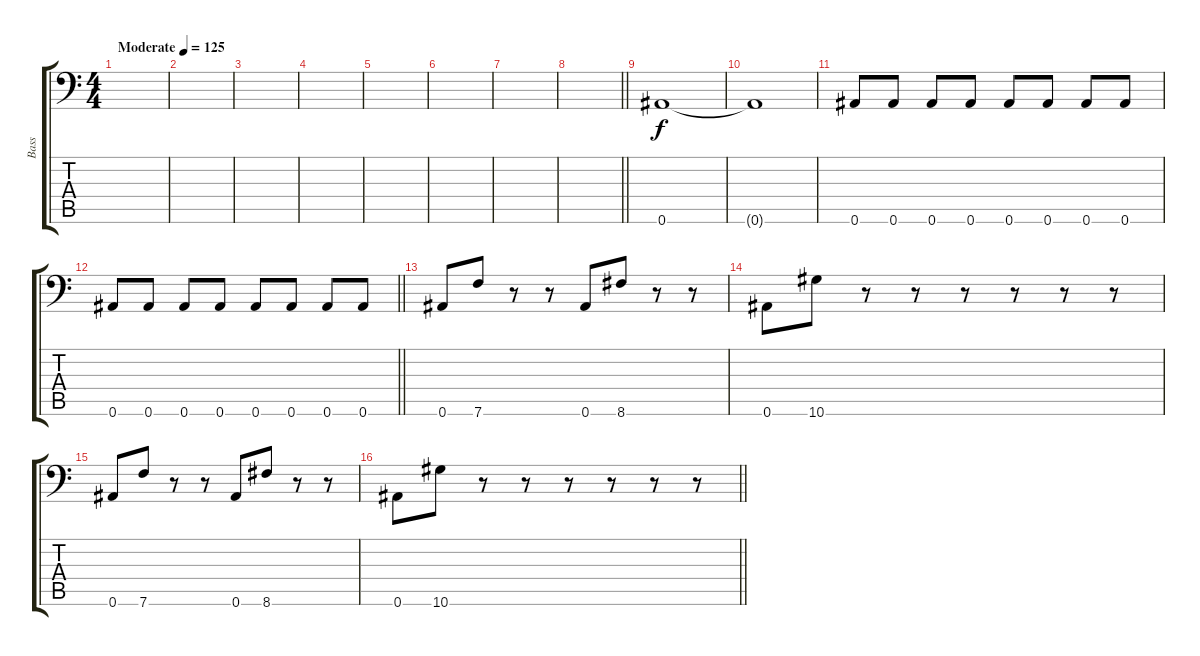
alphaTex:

\track ("Bass" "Bass") {instrument electricbassfinger}
\staff {score tabs}
\tuning (C4 G3 Eb3 Bb2 F2 Bb1) {hide}
\ts (4 4)
\tempo (125 "Moderate")
\clef f4
\ks c
|
|
|
|
|
|
|
\barLineRight lightlight
|
\section ("" "")
0.6.1 |
0.6{t}.1 |
0.6.8 0.6.8 0.6.8 0.6.8 0.6.8 0.6.8 0.6.8 0.6.8 |
\barLineRight lightlight
0.6.8 0.6.8 0.6.8 0.6.8 0.6.8 0.6.8 0.6.8 0.6.8 |
\section ("" "")
0.6.8 7.6.8 r.8 r.8 0.6.8 8.6.8 r.8 r.8 |
0.6.8 10.6.8 r.8 r.8 r.8 r.8 r.8 r.8 |
0.6.8 7.6.8 r.8 r.8 0.6.8 8.6.8 r.8 r.8 |
\barLineRight lightlight
0.6.8 10.6.8 r.8 r.8 r.8 r.8 r.8 r.8
